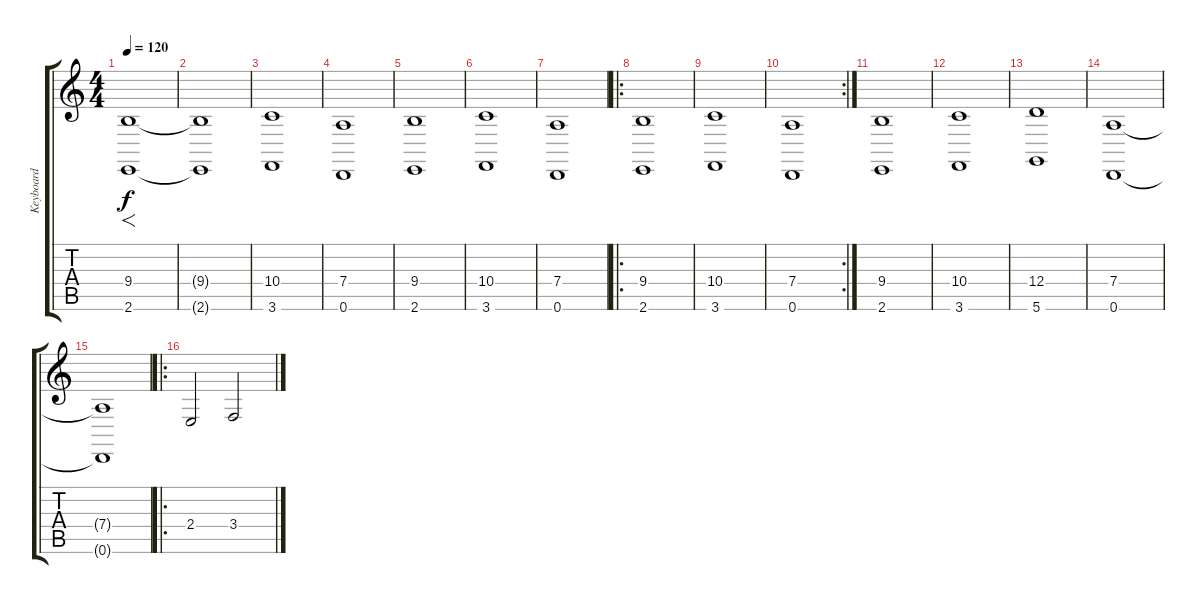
\track ("Keyboard" "Keyboard") {instrument synthstrings2}
\staff {score tabs}
\tuning (E4 B3 G3 D3 A2 D2) {hide}
\ts (4 4)
\tempo 120
\tempo 96
\tempo 120
\clef g2
\ks c
(9.4 2.6).1{f dy f volume 9 instrument synthstrings2} |
(9.4{t} 2.6{t}).1 |
(10.4 3.6).1 |
(7.4 0.6).1 |
(9.4 2.6).1 |
(10.4 3.6).1 |
(7.4 0.6).1 |
\ro
(9.4 2.6).1{volume 16} |
(10.4 3.6).1 |
\rc 2
(7.4 0.6).1 |
(9.4 2.6).1 |
(10.4 3.6).1 |
(12.4 5.6).1 |
(7.4 0.6).1 |
(7.4{t} 0.6{t}).1 |
\ro
2.4.2 3.4.2
